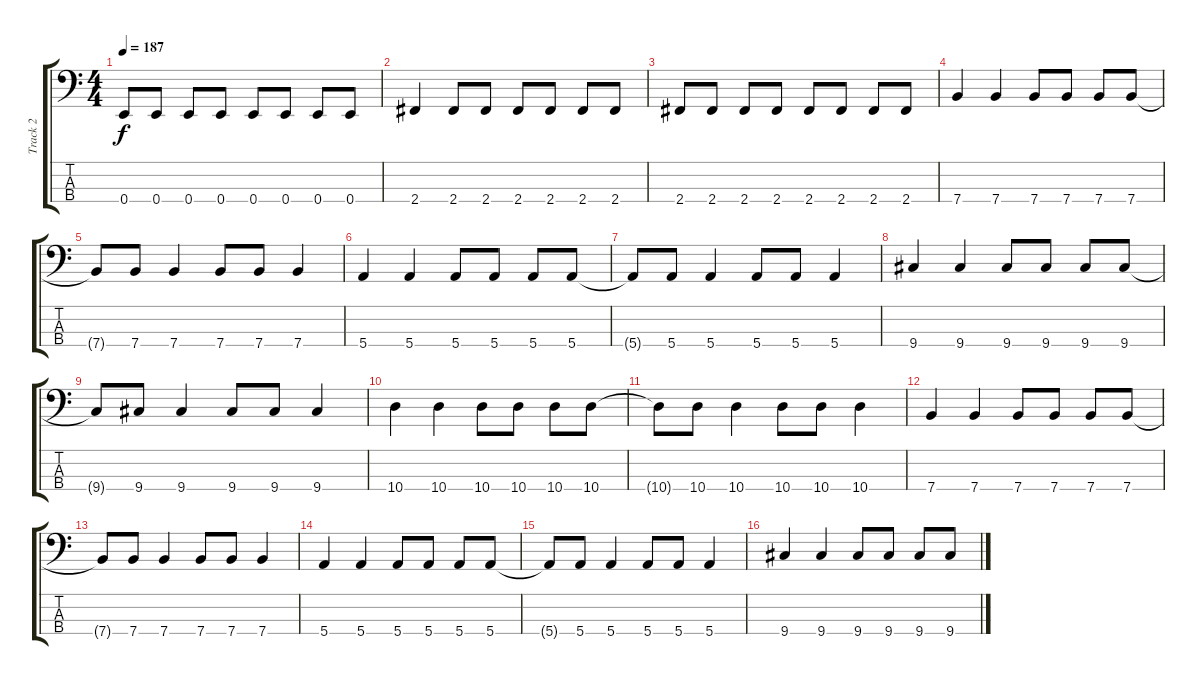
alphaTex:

\track ("Track 2" "Track 2") {instrument electricbasspick}
\staff {score tabs}
\tuning (G2 D2 A1 E1) {hide}
\ts (4 4)
\tempo 187
\clef f4
\ks c
0.4.8{dy f} 0.4.8 0.4.8 0.4.8 0.4.8 0.4.8 0.4.8 0.4.8 |
2.4.4 2.4.8 2.4.8 2.4.8 2.4.8 2.4.8 2.4.8 |
2.4.8 2.4.8 2.4.8 2.4.8 2.4.8 2.4.8 2.4.8 2.4.8 |
7.4.4 7.4.4 7.4.8 7.4.8 7.4.8 7.4.8 |
7.4{t}.8 7.4.8 7.4.4 7.4.8 7.4.8 7.4.4 |
5.4.4 5.4.4 5.4.8 5.4.8 5.4.8 5.4.8 |
5.4{t}.8 5.4.8 5.4.4 5.4.8 5.4.8 5.4.4 |
9.4.4 9.4.4 9.4.8 9.4.8 9.4.8 9.4.8 |
9.4{t}.8 9.4.8 9.4.4 9.4.8 9.4.8 9.4.4 |
10.4.4 10.4.4 10.4.8 10.4.8 10.4.8 10.4.8 |
10.4{t}.8 10.4.8 10.4.4 10.4.8 10.4.8 10.4.4 |
7.4.4 7.4.4 7.4.8 7.4.8 7.4.8 7.4.8 |
7.4{t}.8 7.4.8 7.4.4 7.4.8 7.4.8 7.4.4 |
5.4.4 5.4.4 5.4.8 5.4.8 5.4.8 5.4.8 |
5.4{t}.8 5.4.8 5.4.4 5.4.8 5.4.8 5.4.4 |
9.4.4 9.4.4 9.4.8 9.4.8 9.4.8 9.4.8
